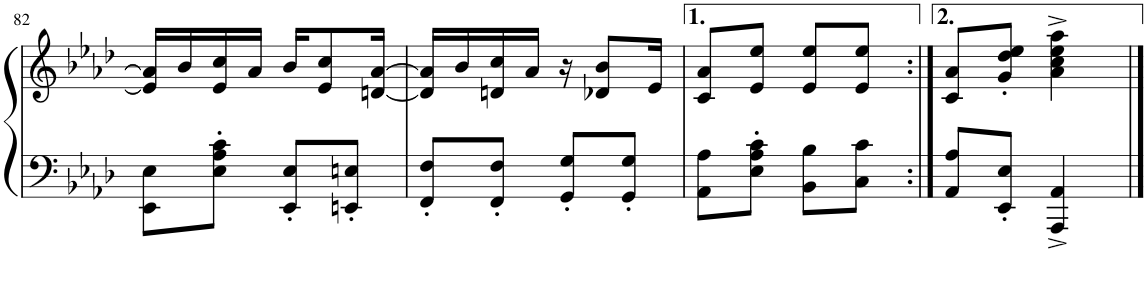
**kern	**kern
*part1	*part1
*staff2	*staff1
*I"Piano	*
*I'Pno.	*
!!LO:PB:g=z
*clefF4	*clefG2
*k[b-e-a-d-]	*k[b-e-a-d-]
*M2/4	*M2/4
=82	=82
8EE-\ 8E-\L	16e-/] 16a-/]LL
.	16b-/
8E-\' 8A-\' 8c\'J	16e-/ 16cc/
.	16a-/JJ
8EE-/' 8E-/'L	16b-/KL
.	8e-/ 8cc/
8EEn/' 8En/'J	.
.	[16dn/ [16a-/Jk
=83	=83
8FF/' 8F/'L	16d/] 16a-/]LL
.	16b-/
8FF/' 8F/'J	16dn/ 16cc/
.	16a-/JJ
8GG/' 8G/'L	16r
.	8d-X/ 8b-/L
8GG/' 8G/'J	.
.	16e-/Jk
=84	=84
8AA-\ 8A-\L	8c/ 8a-/L
8E-\' 8A-\' 8c\'J	8e-/ 8ee-/J
8BB-\ 8B-\L	8e-/ 8ee-/L
8C\ 8c\J	8e-/ 8ee-/J
=85:|!	=85:|!
8AA-/ 8A-/L	8c/ 8a-/L
8EE-/' 8E-/'J	8g/' 8dd-/' 8ee-/'J
4AAA-/^ 4AA-/^	4a-\^ 4cc\^ 4ee-\^ 4aa-\^
==	==
*-	*-
